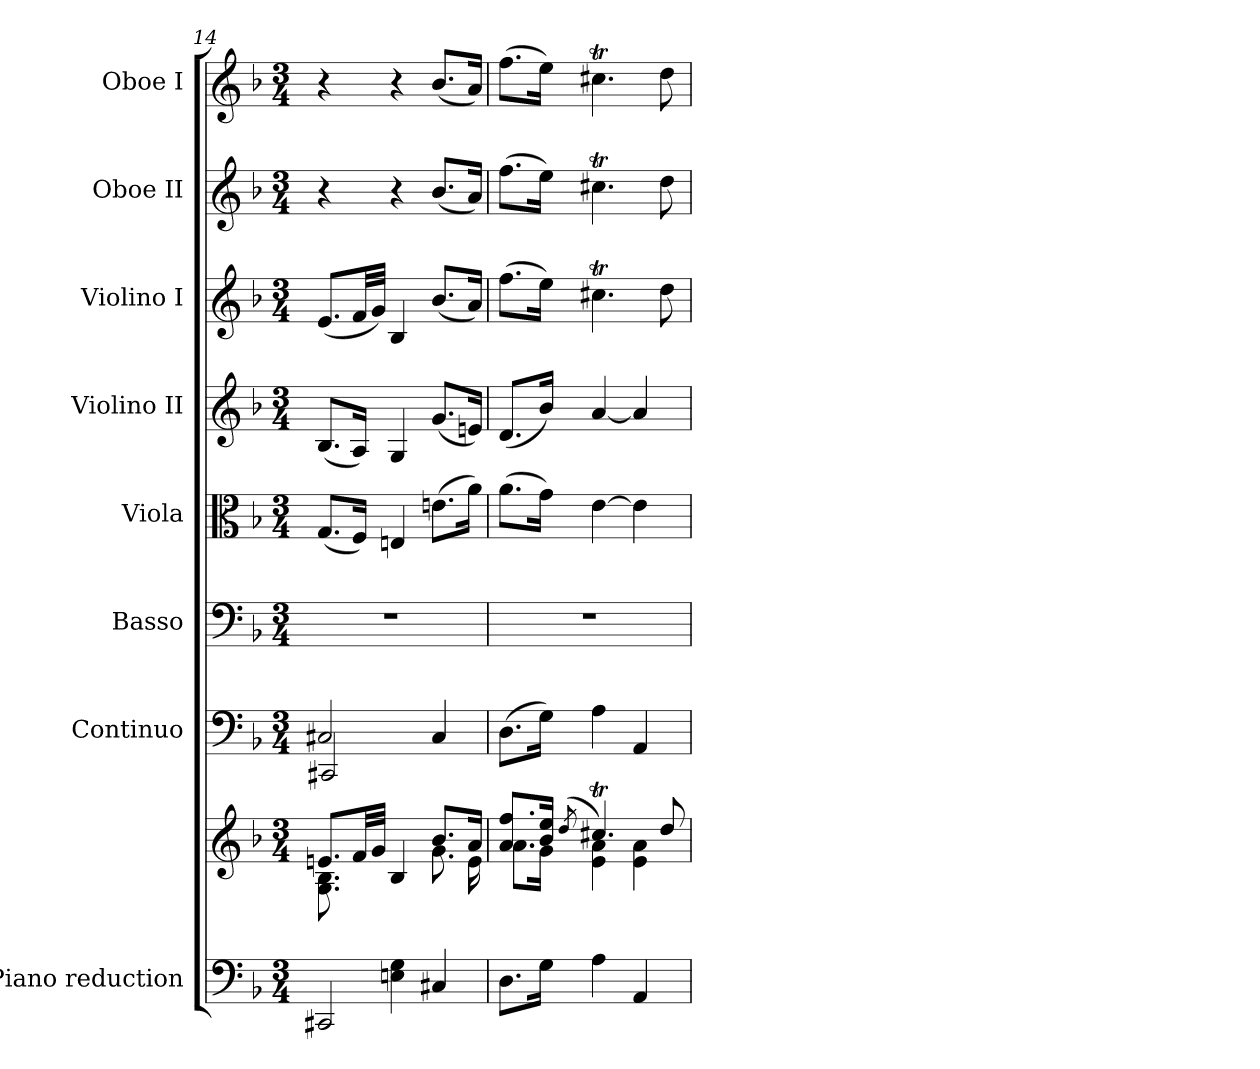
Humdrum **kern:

**kern	**kern	**kern	**kern	**kern	**kern	**kern	**kern	**kern
*part8	*part8	*part7	*part6	*part5	*part4	*part3	*part2	*part1
*staff9	*staff8	*staff7	*staff6	*staff5	*staff4	*staff3	*staff2	*staff1
*I"Piano reduction	*	*I"Continuo	*I"Basso	*I"Viola	*I"Violino II	*I"Violino I	*I"Oboe II	*I"Oboe I
*I'Pno	*	*	*	*	*	*	*I'Ob	*I'Ob
!!LO:PB:g=z
*clefF4	*clefG2	*clefF4	*clefF4	*clefC3	*clefG2	*clefG2	*clefG2	*clefG2
*k[b-]	*k[b-]	*k[b-]	*k[b-]	*k[b-]	*k[b-]	*k[b-]	*k[b-]	*k[b-]
*M3/4	*M3/4	*M3/4	*M3/4	*M3/4	*M3/4	*M3/4	*M3/4	*M3/4
=14	=14	=14	=14	=14	=14	=14	=14	=14
*^	*^	*^	*	*	*	*	*	*
8.ryy	2CC#X/	8.en/L	8.G\ 8.B-\L	2C#X!/	2CC#X/	2.r	(8.G/L	(8.B-/L	(8.e/L	4r	4r
16F/ 16A/Jk	.	32f/LL	16ryy	.	.	.	16F/Jk)	16A/Jk)	32f/LL	.	.
.	.	32g/JJJ	.	.	.	.	.	.	32g/JJJ)	.	.
*	*	*v	*v	*	*	*	*	*	*	*	*
4En\ 4G\	.	4B-/	.	.	.	4En/	4G/	4B-/	4r	4r
*	*	*^	*	*	*	*	*	*	*	*
4ryy	4C#X/	8.b-/L	8.g\L	4C#/	4ryy	.	(8.en\L	(8.g/L	(8.b-/L	(8.b-/L	(8.b-/L
.	.	16a/Jk	16e\Jk	.	.	.	16a\Jk)	16en/Jk)	16a/Jk)	16a/Jk)	16a/Jk)
*v	*v	*	*	*v	*v	*	*	*	*	*	*
=15	=15	=15	=15	=15	=15	=15	=15	=15	=15
8.D\L	8.a/ 8.ff/L	8.a\L	(8.D\L	2.r	(8.a\L	(8.d/L	(8.ff\L	(8.ff\L	(8.ff\L
16G\Jk	16b-/ 16ee/Jk	16g\Jk	16G\Jk)	.	16g\Jk)	16b-/Jk)	16ee\Jk)	16ee\Jk)	16ee\Jk)
.	(8qdd/	.	.	.	.	.	.	.	.
4A\	4.cc#Xt/)	4e\ 4a\	4A\	.	[4e\	[4a/	4.cc#Xt\	4.cc#Xt\	4.cc#Xt\
4AA/	.	4e\ 4a\	4AA/	.	4e\]	4a/]	.	.	.
.	8dd/	.	.	.	.	.	8dd\	8dd\	8dd\
*	*v	*v	*	*	*	*	*	*	*
=	=	=	=	=	=	=	=	=
*-	*-	*-	*-	*-	*-	*-	*-	*-
